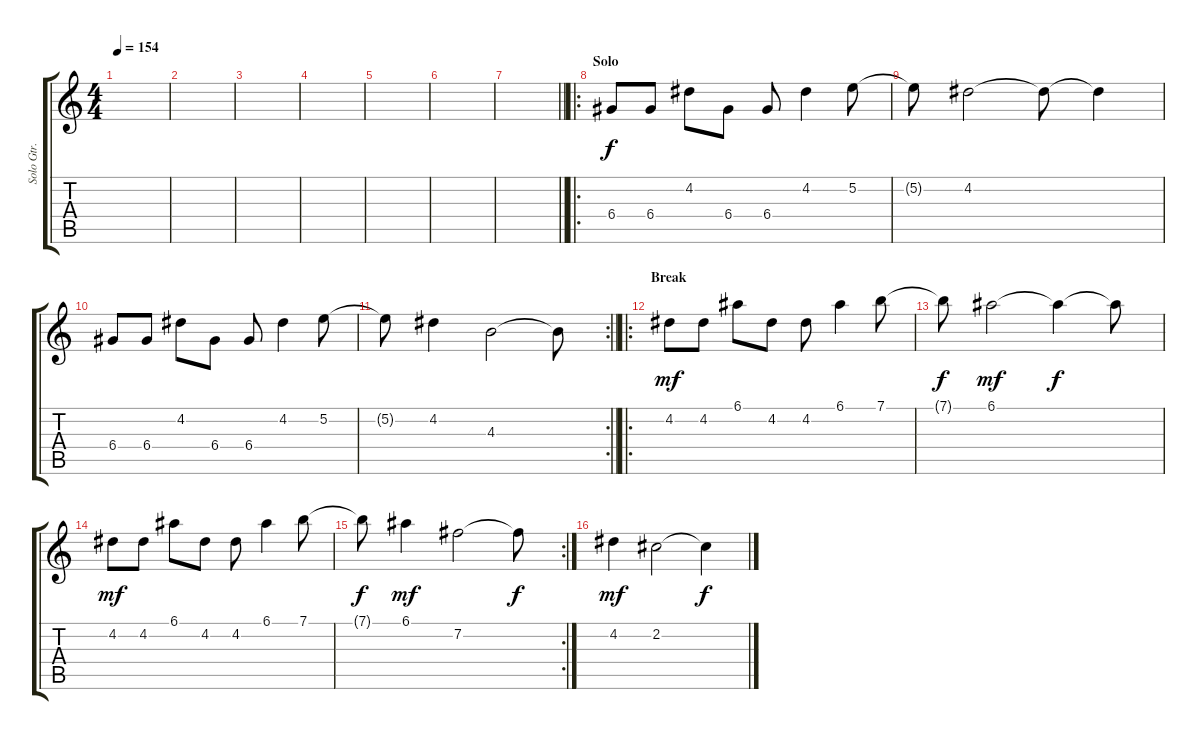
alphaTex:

\track ("Solo Gtr." "Solo Gtr.") {instrument distortionguitar}
\staff {score tabs}
\tuning (E4 B3 G3 D3 A2 E2) {hide}
\ts (4 4)
\tempo 154
\clef g2
\ks c
|
|
|
|
|
|
\barLineRight lightlight
|
\ro
\section ("" "Solo")
6.4.8 6.4.8 4.2.8 6.4.8 6.4.8 4.2.4 5.2.8 |
5.2{t}.8 4.2.2 4.2{t}.8 4.2{t}.4 |
6.4.8 6.4.8 4.2.8 6.4.8 6.4.8 4.2.4 5.2.8 |
\rc 2
\barLineRight lightlight
5.2{t}.8 4.2.4 4.3.2 4.3{t}.8 |
\ro
\section ("" "Break")
4.2.8{dy mf} 4.2.8 6.1.8 4.2.8 4.2.8 6.1.4 7.1.8 |
7.1{t}.8{dy f} 6.1.2{dy mf} 6.1{t}.4{dy f} 6.1{t}.8 |
4.2.8{dy mf} 4.2.8 6.1.8 4.2.8 4.2.8 6.1.4 7.1.8 |
\rc 2
7.1{t}.8{dy f} 6.1.4{dy mf} 7.2.2 7.2{t}.8{dy f} |
4.2.4{dy mf} 2.2.2 2.2{t}.4{dy f}
